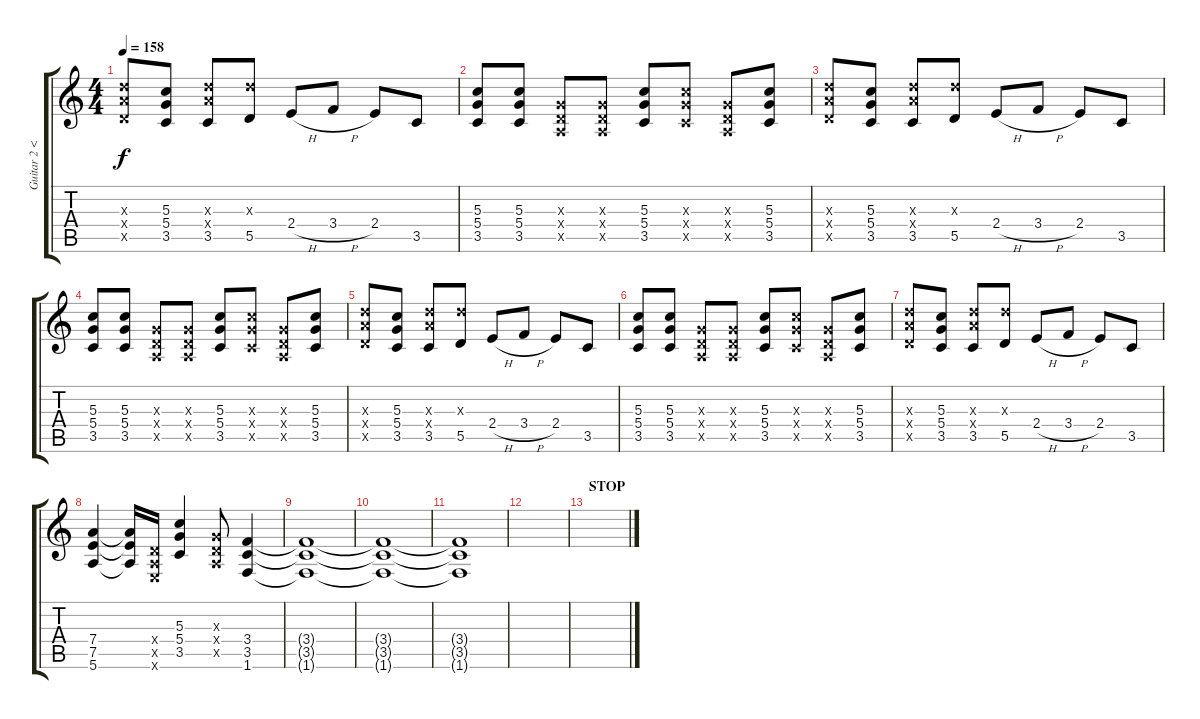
\track ("Guitar 2 <distorted>" "Guitar 2 <") {instrument overdrivenguitar}
\staff {score tabs}
\tuning (E4 B3 G3 D3 A2 E2) {hide}
\ts (4 4)
\tempo 158
\clef g2
\ks c
(7.3{x} 7.4{x} 5.5{x}).8{dy f} (5.3 5.4 3.5).8 (7.3{x} 7.4{x} 3.5).8 (7.3{x} 5.5).8 2.4{h}.8 3.4{h}.8 2.4.8 3.5.8 |
(5.3 5.4 3.5).8{volume 7} (5.3 5.4 3.5).8 (0.3{x} 0.4{x} 0.5{x}).8 (0.3{x} 0.4{x} 0.5{x}).8 (5.3 5.4 3.5).8 (5.3{x} 5.4{x} 3.5{x}).8 (0.3{x} 0.4{x} 0.5{x}).8 (5.3 5.4 3.5).8 |
(7.3{x} 7.4{x} 5.5{x}).8 (5.3 5.4 3.5).8 (7.3{x} 7.4{x} 3.5).8 (7.3{x} 5.5).8 2.4{h}.8 3.4{h}.8 2.4.8 3.5.8 |
(5.3 5.4 3.5).8{volume 7} (5.3 5.4 3.5).8 (0.3{x} 0.4{x} 0.5{x}).8 (0.3{x} 0.4{x} 0.5{x}).8 (5.3 5.4 3.5).8 (5.3{x} 5.4{x} 3.5{x}).8 (0.3{x} 0.4{x} 0.5{x}).8 (5.3 5.4 3.5).8 |
(7.3{x} 7.4{x} 5.5{x}).8 (5.3 5.4 3.5).8 (7.3{x} 7.4{x} 3.5).8 (7.3{x} 5.5).8 2.4{h}.8 3.4{h}.8 2.4.8 3.5.8 |
(5.3 5.4 3.5).8{volume 7} (5.3 5.4 3.5).8 (0.3{x} 0.4{x} 0.5{x}).8 (0.3{x} 0.4{x} 0.5{x}).8 (5.3 5.4 3.5).8 (5.3{x} 5.4{x} 3.5{x}).8 (0.3{x} 0.4{x} 0.5{x}).8 (5.3 5.4 3.5).8 |
(7.3{x} 7.4{x} 5.5{x}).8 (5.3 5.4 3.5).8 (7.3{x} 7.4{x} 3.5).8 (7.3{x} 5.5).8 2.4{h}.8 3.4{h}.8 2.4.8 3.5.8 |
(7.4 7.5 5.6).4 (7.4{t} 7.5{t} 5.6{t}).16 (0.4{x} 0.5{x} 0.6{x}).16 (5.3 5.4 3.5).4 (0.3{x} 0.4{x} 0.5{x}).8 (3.4 3.5 1.6).4 |
(3.4{t} 3.5{t} 1.6{t}).1{volume 5} |
(3.4{t} 3.5{t} 1.6{t}).1{volume 2} |
(3.4{t} 3.5{t} 1.6{t}).1{volume 0} |
|
\section ("" "STOP")
